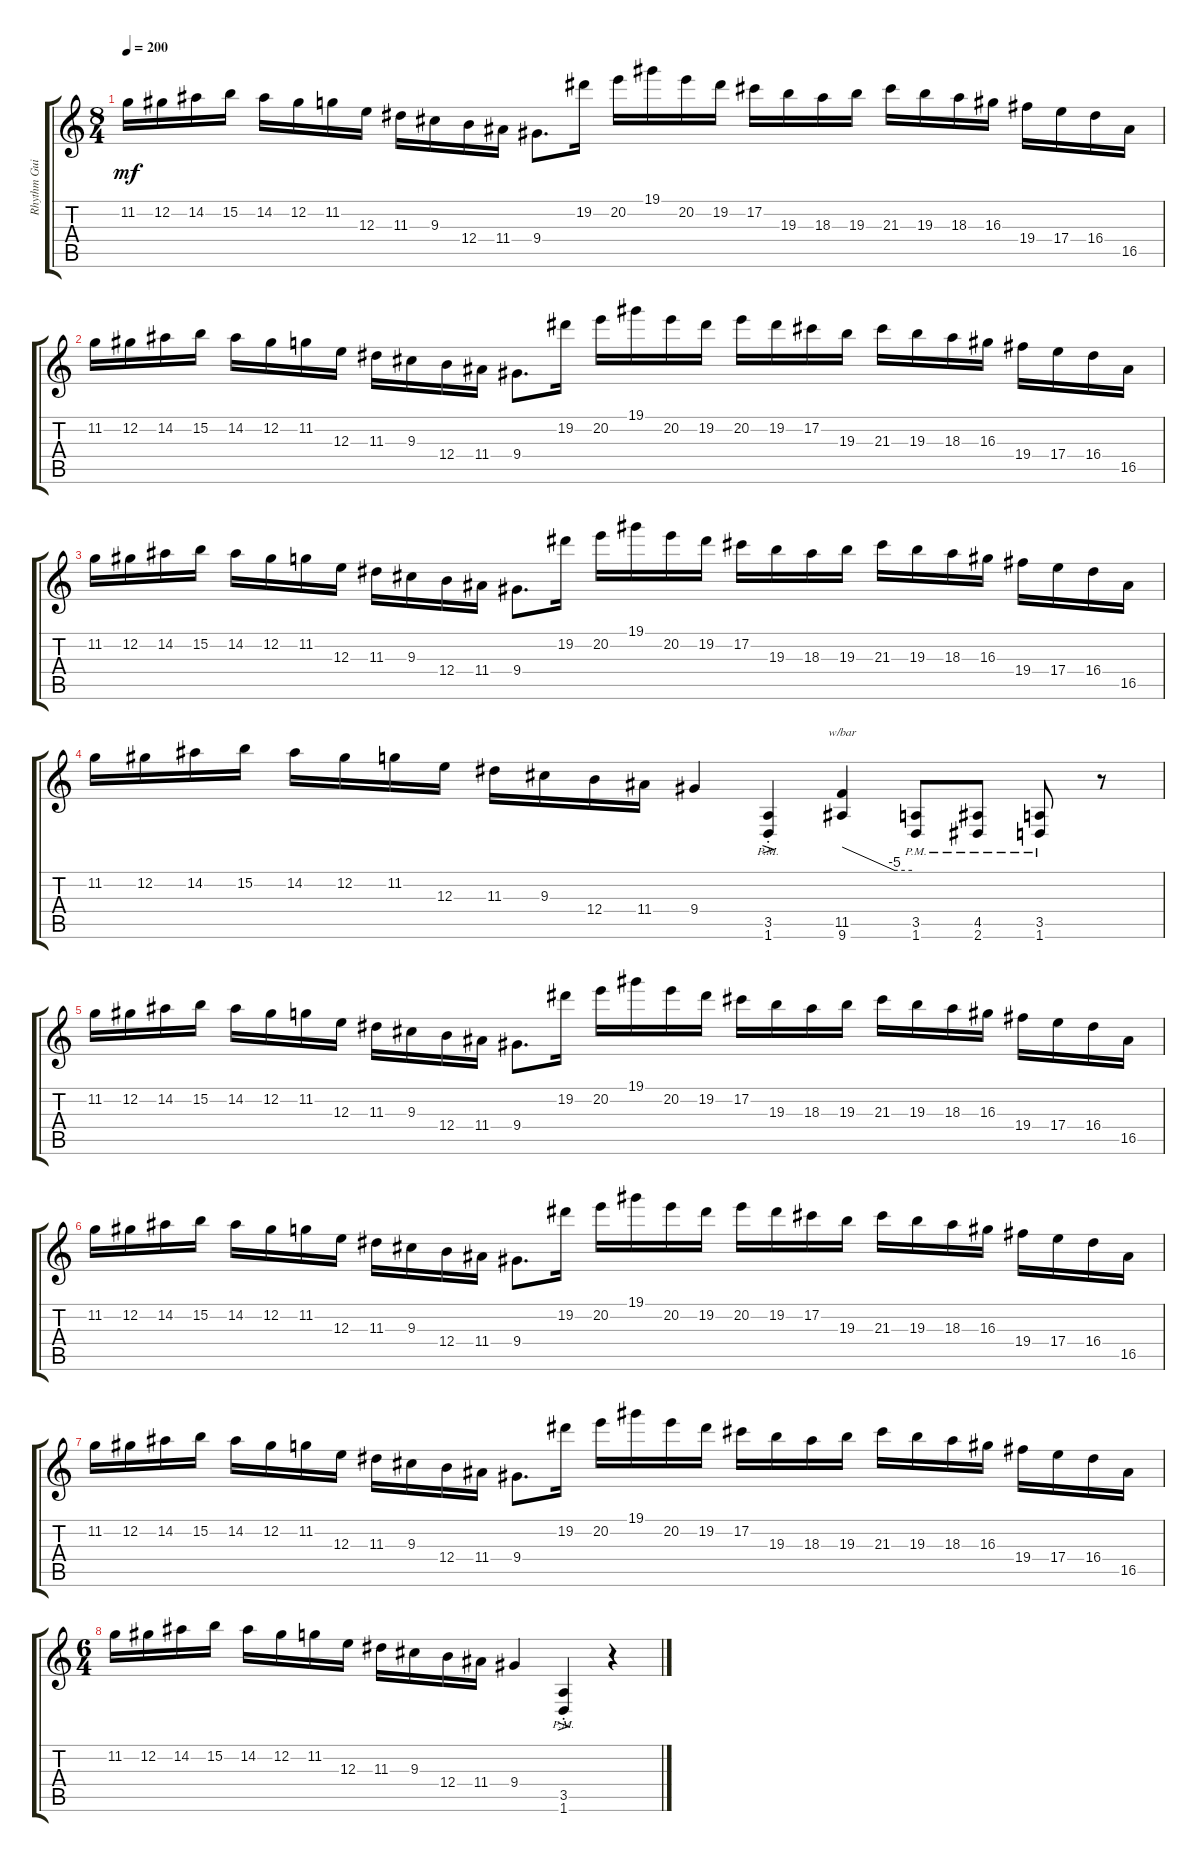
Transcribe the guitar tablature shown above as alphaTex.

\track ("Rhythm Guitar" "Rhythm Gui") {instrument distortionguitar}
\staff {score tabs}
\tuning (Db4 Ab3 E3 B2 Gb2 Db2) {hide}
\ts (8 4)
\tempo 200
\clef g2
\ks c
11.2.16{dy mf instrument distortionguitar} 12.2.16 14.2.16 15.2.16 14.2.16 12.2.16 11.2.16 12.3.16 11.3.16 9.3.16 12.4.16 11.4.16 9.4.8{d} 19.2.16 20.2.16 19.1.16 20.2.16 19.2.16 17.2.16 19.3.16 18.3.16 19.3.16 21.3.16 19.3.16 18.3.16 16.3.16 19.4.16 17.4.16 16.4.16 16.5.16 |
11.2.16 12.2.16 14.2.16 15.2.16 14.2.16 12.2.16 11.2.16 12.3.16 11.3.16 9.3.16 12.4.16 11.4.16 9.4.8{d} 19.2.16 20.2.16 19.1.16 20.2.16 19.2.16 20.2.16 19.2.16 17.2.16 19.3.16 21.3.16 19.3.16 18.3.16 16.3.16 19.4.16 17.4.16 16.4.16 16.5.16 |
11.2.16 12.2.16 14.2.16 15.2.16 14.2.16 12.2.16 11.2.16 12.3.16 11.3.16 9.3.16 12.4.16 11.4.16 9.4.8{d} 19.2.16 20.2.16 19.1.16 20.2.16 19.2.16 17.2.16 19.3.16 18.3.16 19.3.16 21.3.16 19.3.16 18.3.16 16.3.16 19.4.16 17.4.16 16.4.16 16.5.16 |
11.2.16 12.2.16 14.2.16 15.2.16 14.2.16 12.2.16 11.2.16 12.3.16 11.3.16 9.3.16 12.4.16 11.4.16 9.4.4 (3.5{ac pm st} 1.6{ac pm st}).4 (11.5 9.6).4{tbe (custom default 0 0 45 -20 60 -20)} (3.5{pm} 1.6{pm}).8 (4.5{pm} 2.6{pm}).8 (3.5{pm} 1.6{pm}).8 r.8 |
11.2.16 12.2.16 14.2.16 15.2.16 14.2.16 12.2.16 11.2.16 12.3.16 11.3.16 9.3.16 12.4.16 11.4.16 9.4.8{d} 19.2.16 20.2.16 19.1.16 20.2.16 19.2.16 17.2.16 19.3.16 18.3.16 19.3.16 21.3.16 19.3.16 18.3.16 16.3.16 19.4.16 17.4.16 16.4.16 16.5.16 |
11.2.16 12.2.16 14.2.16 15.2.16 14.2.16 12.2.16 11.2.16 12.3.16 11.3.16 9.3.16 12.4.16 11.4.16 9.4.8{d} 19.2.16 20.2.16 19.1.16 20.2.16 19.2.16 20.2.16 19.2.16 17.2.16 19.3.16 21.3.16 19.3.16 18.3.16 16.3.16 19.4.16 17.4.16 16.4.16 16.5.16 |
11.2.16 12.2.16 14.2.16 15.2.16 14.2.16 12.2.16 11.2.16 12.3.16 11.3.16 9.3.16 12.4.16 11.4.16 9.4.8{d} 19.2.16 20.2.16 19.1.16 20.2.16 19.2.16 17.2.16 19.3.16 18.3.16 19.3.16 21.3.16 19.3.16 18.3.16 16.3.16 19.4.16 17.4.16 16.4.16 16.5.16 |
\ts (6 4)
11.2.16 12.2.16 14.2.16 15.2.16 14.2.16 12.2.16 11.2.16 12.3.16 11.3.16 9.3.16 12.4.16 11.4.16 9.4.4 (3.5{ac pm st} 1.6{ac pm st}).4 r.4
